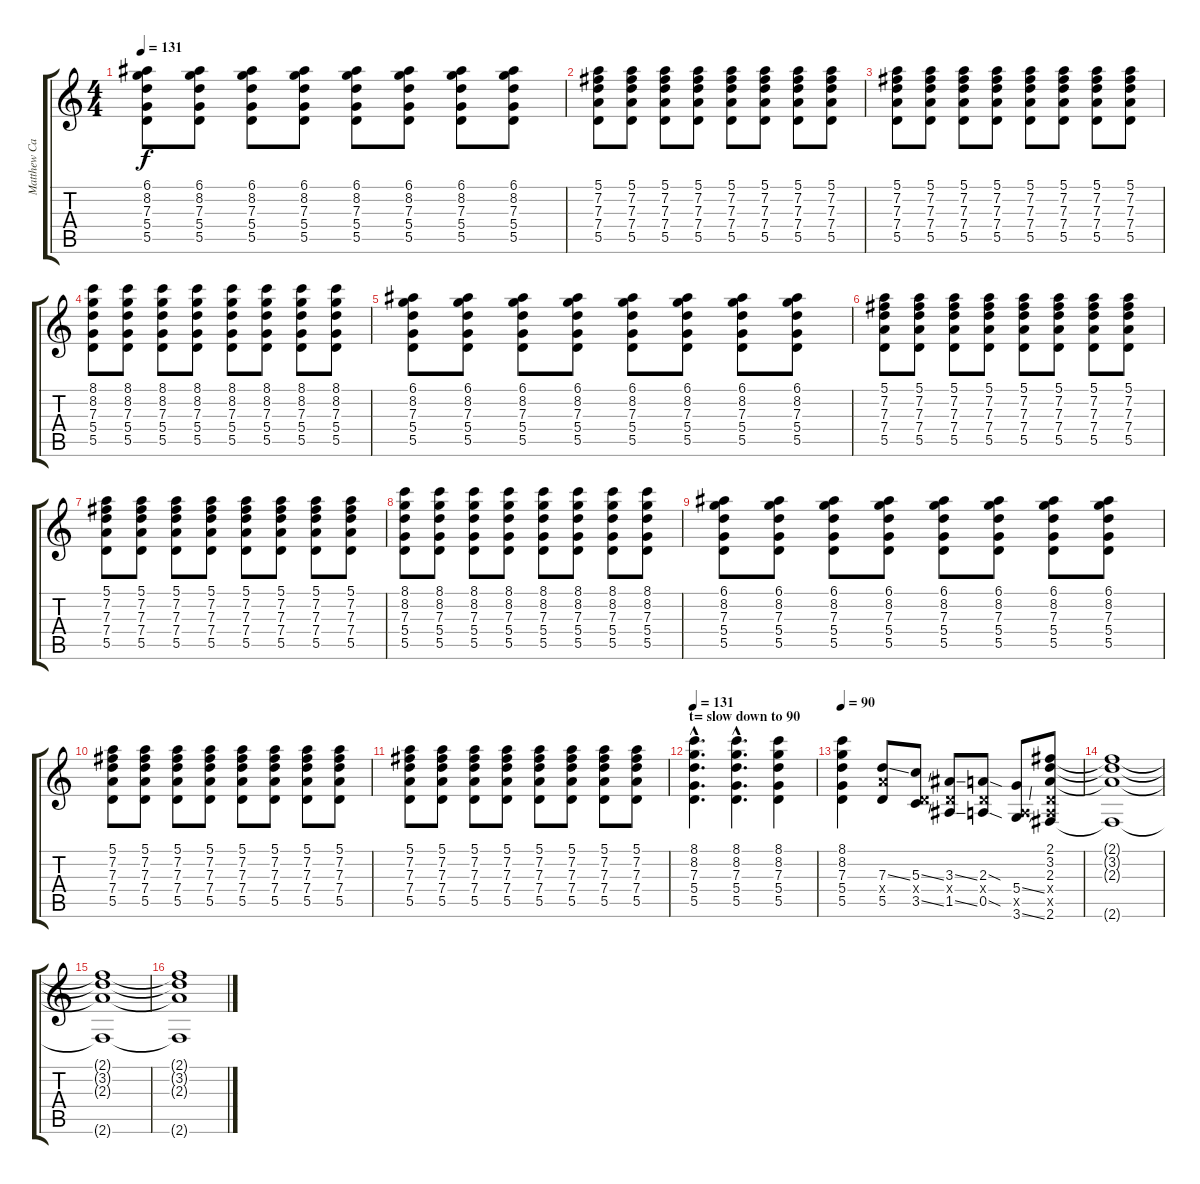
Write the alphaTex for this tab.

\track ("Matthew Caws - Guitar" "Matthew Ca") {instrument acousticguitarsteel}
\staff {score tabs}
\tuning (E4 B3 G3 D3 A2 E2) {hide}
\ts (4 4)
\tempo 131
\clef g2
\ks c
(6.1 8.2 7.3 5.4 5.5).8{dy f} (6.1 8.2 7.3 5.4 5.5).8 (6.1 8.2 7.3 5.4 5.5).8 (6.1 8.2 7.3 5.4 5.5).8 (6.1 8.2 7.3 5.4 5.5).8 (6.1 8.2 7.3 5.4 5.5).8 (6.1 8.2 7.3 5.4 5.5).8 (6.1 8.2 7.3 5.4 5.5).8 |
(5.1 7.2 7.3 7.4 5.5).8 (5.1 7.2 7.3 7.4 5.5).8 (5.1 7.2 7.3 7.4 5.5).8 (5.1 7.2 7.3 7.4 5.5).8 (5.1 7.2 7.3 7.4 5.5).8 (5.1 7.2 7.3 7.4 5.5).8 (5.1 7.2 7.3 7.4 5.5).8 (5.1 7.2 7.3 7.4 5.5).8 |
(5.1 7.2 7.3 7.4 5.5).8 (5.1 7.2 7.3 7.4 5.5).8 (5.1 7.2 7.3 7.4 5.5).8 (5.1 7.2 7.3 7.4 5.5).8 (5.1 7.2 7.3 7.4 5.5).8 (5.1 7.2 7.3 7.4 5.5).8 (5.1 7.2 7.3 7.4 5.5).8 (5.1 7.2 7.3 7.4 5.5).8 |
(8.1 8.2 7.3 5.4 5.5).8 (8.1 8.2 7.3 5.4 5.5).8 (8.1 8.2 7.3 5.4 5.5).8 (8.1 8.2 7.3 5.4 5.5).8 (8.1 8.2 7.3 5.4 5.5).8 (8.1 8.2 7.3 5.4 5.5).8 (8.1 8.2 7.3 5.4 5.5).8 (8.1 8.2 7.3 5.4 5.5).8 |
(6.1 8.2 7.3 5.4 5.5).8 (6.1 8.2 7.3 5.4 5.5).8 (6.1 8.2 7.3 5.4 5.5).8 (6.1 8.2 7.3 5.4 5.5).8 (6.1 8.2 7.3 5.4 5.5).8 (6.1 8.2 7.3 5.4 5.5).8 (6.1 8.2 7.3 5.4 5.5).8 (6.1 8.2 7.3 5.4 5.5).8 |
(5.1 7.2 7.3 7.4 5.5).8 (5.1 7.2 7.3 7.4 5.5).8 (5.1 7.2 7.3 7.4 5.5).8 (5.1 7.2 7.3 7.4 5.5).8 (5.1 7.2 7.3 7.4 5.5).8 (5.1 7.2 7.3 7.4 5.5).8 (5.1 7.2 7.3 7.4 5.5).8 (5.1 7.2 7.3 7.4 5.5).8 |
(5.1 7.2 7.3 7.4 5.5).8 (5.1 7.2 7.3 7.4 5.5).8 (5.1 7.2 7.3 7.4 5.5).8 (5.1 7.2 7.3 7.4 5.5).8 (5.1 7.2 7.3 7.4 5.5).8 (5.1 7.2 7.3 7.4 5.5).8 (5.1 7.2 7.3 7.4 5.5).8 (5.1 7.2 7.3 7.4 5.5).8 |
(8.1 8.2 7.3 5.4 5.5).8 (8.1 8.2 7.3 5.4 5.5).8 (8.1 8.2 7.3 5.4 5.5).8 (8.1 8.2 7.3 5.4 5.5).8 (8.1 8.2 7.3 5.4 5.5).8 (8.1 8.2 7.3 5.4 5.5).8 (8.1 8.2 7.3 5.4 5.5).8 (8.1 8.2 7.3 5.4 5.5).8 |
(6.1 8.2 7.3 5.4 5.5).8 (6.1 8.2 7.3 5.4 5.5).8 (6.1 8.2 7.3 5.4 5.5).8 (6.1 8.2 7.3 5.4 5.5).8 (6.1 8.2 7.3 5.4 5.5).8 (6.1 8.2 7.3 5.4 5.5).8 (6.1 8.2 7.3 5.4 5.5).8 (6.1 8.2 7.3 5.4 5.5).8 |
(5.1 7.2 7.3 7.4 5.5).8 (5.1 7.2 7.3 7.4 5.5).8 (5.1 7.2 7.3 7.4 5.5).8 (5.1 7.2 7.3 7.4 5.5).8 (5.1 7.2 7.3 7.4 5.5).8 (5.1 7.2 7.3 7.4 5.5).8 (5.1 7.2 7.3 7.4 5.5).8 (5.1 7.2 7.3 7.4 5.5).8 |
(5.1 7.2 7.3 7.4 5.5).8 (5.1 7.2 7.3 7.4 5.5).8 (5.1 7.2 7.3 7.4 5.5).8 (5.1 7.2 7.3 7.4 5.5).8 (5.1 7.2 7.3 7.4 5.5).8 (5.1 7.2 7.3 7.4 5.5).8 (5.1 7.2 7.3 7.4 5.5).8 (5.1 7.2 7.3 7.4 5.5).8 |
\section ("" "t= slow down to 90")
\tempo 131
(8.1{hac} 8.2{hac} 7.3{hac} 5.4{hac} 5.5{hac}).4{d volume 8 balance 2 instrument distortionguitar} (8.1{hac} 8.2{hac} 7.3{hac} 5.4{hac} 5.5{hac}).4{d} (8.1 8.2 7.3 5.4 5.5).4 |
\tempo 90
(8.1 8.2 7.3 5.4 5.5).4 (7.3{ss} 7.4{x} 5.5).8 (5.3{ss} 0.4{x} 3.5{ss}).8 (3.3{ss} 0.4{x} 1.5{ss}).8 (2.3{sod} 0.4{x} 0.5{sod}).8 (5.4{ss} 0.5{x} 3.6{ss}).8 (2.1 3.2 2.3 0.4{x} 0.5{x} 2.6).8 |
(2.1{t} 3.2{t} 2.3{t} 2.6{t}).1{volume 0} |
(2.1{t} 3.2{t} 2.3{t} 2.6{t}).1 |
(2.1{t} 3.2{t} 2.3{t} 2.6{t}).1
